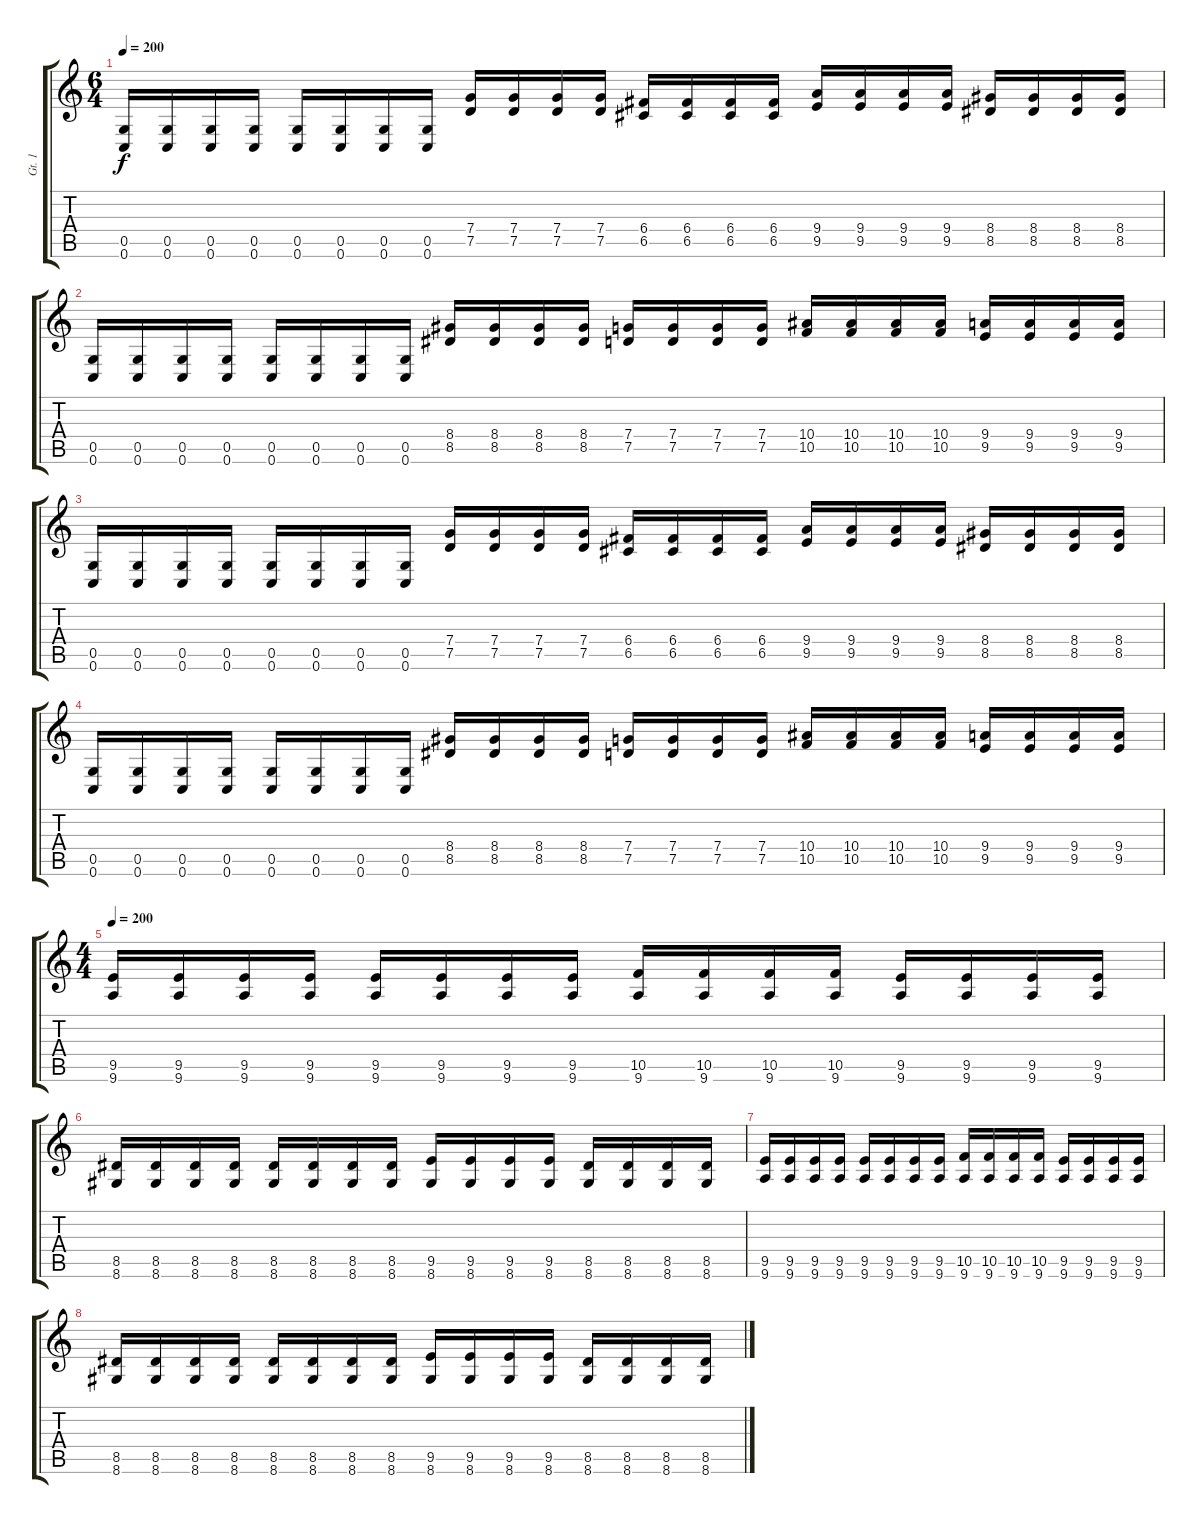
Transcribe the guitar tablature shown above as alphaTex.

\track ("Gt. 1" "Gt. 1") {instrument overdrivenguitar}
\staff {score tabs}
\tuning (D4 A3 F3 C3 G2 C2) {hide}
\ts (6 4)
\tempo 200
\clef g2
\ks c
(0.5 0.6).16{dy f} (0.5 0.6).16 (0.5 0.6).16 (0.5 0.6).16 (0.5 0.6).16 (0.5 0.6).16 (0.5 0.6).16 (0.5 0.6).16 (7.4 7.5).16 (7.4 7.5).16 (7.4 7.5).16 (7.4 7.5).16 (6.4 6.5).16 (6.4 6.5).16 (6.4 6.5).16 (6.4 6.5).16 (9.4 9.5).16 (9.4 9.5).16 (9.4 9.5).16 (9.4 9.5).16 (8.4 8.5).16 (8.4 8.5).16 (8.4 8.5).16 (8.4 8.5).16 |
(0.5 0.6).16 (0.5 0.6).16 (0.5 0.6).16 (0.5 0.6).16 (0.5 0.6).16 (0.5 0.6).16 (0.5 0.6).16 (0.5 0.6).16 (8.4 8.5).16 (8.4 8.5).16 (8.4 8.5).16 (8.4 8.5).16 (7.4 7.5).16 (7.4 7.5).16 (7.4 7.5).16 (7.4 7.5).16 (10.4 10.5).16 (10.4 10.5).16 (10.4 10.5).16 (10.4 10.5).16 (9.4 9.5).16 (9.4 9.5).16 (9.4 9.5).16 (9.4 9.5).16 |
(0.5 0.6).16 (0.5 0.6).16 (0.5 0.6).16 (0.5 0.6).16 (0.5 0.6).16 (0.5 0.6).16 (0.5 0.6).16 (0.5 0.6).16 (7.4 7.5).16 (7.4 7.5).16 (7.4 7.5).16 (7.4 7.5).16 (6.4 6.5).16 (6.4 6.5).16 (6.4 6.5).16 (6.4 6.5).16 (9.4 9.5).16 (9.4 9.5).16 (9.4 9.5).16 (9.4 9.5).16 (8.4 8.5).16 (8.4 8.5).16 (8.4 8.5).16 (8.4 8.5).16 |
(0.5 0.6).16 (0.5 0.6).16 (0.5 0.6).16 (0.5 0.6).16 (0.5 0.6).16 (0.5 0.6).16 (0.5 0.6).16 (0.5 0.6).16 (8.4 8.5).16 (8.4 8.5).16 (8.4 8.5).16 (8.4 8.5).16 (7.4 7.5).16 (7.4 7.5).16 (7.4 7.5).16 (7.4 7.5).16 (10.4 10.5).16 (10.4 10.5).16 (10.4 10.5).16 (10.4 10.5).16 (9.4 9.5).16 (9.4 9.5).16 (9.4 9.5).16 (9.4 9.5).16 |
\ts (4 4)
\tempo 200
(9.5 9.6).16 (9.5 9.6).16 (9.5 9.6).16 (9.5 9.6).16 (9.5 9.6).16 (9.5 9.6).16 (9.5 9.6).16 (9.5 9.6).16 (10.5 9.6).16 (10.5 9.6).16 (10.5 9.6).16 (10.5 9.6).16 (9.5 9.6).16 (9.5 9.6).16 (9.5 9.6).16 (9.5 9.6).16 |
(8.5 8.6).16 (8.5 8.6).16 (8.5 8.6).16 (8.5 8.6).16 (8.5 8.6).16 (8.5 8.6).16 (8.5 8.6).16 (8.5 8.6).16 (9.5 8.6).16 (9.5 8.6).16 (9.5 8.6).16 (9.5 8.6).16 (8.5 8.6).16 (8.5 8.6).16 (8.5 8.6).16 (8.5 8.6).16 |
(9.5 9.6).16 (9.5 9.6).16 (9.5 9.6).16 (9.5 9.6).16 (9.5 9.6).16 (9.5 9.6).16 (9.5 9.6).16 (9.5 9.6).16 (10.5 9.6).16 (10.5 9.6).16 (10.5 9.6).16 (10.5 9.6).16 (9.5 9.6).16 (9.5 9.6).16 (9.5 9.6).16 (9.5 9.6).16 |
(8.5 8.6).16 (8.5 8.6).16 (8.5 8.6).16 (8.5 8.6).16 (8.5 8.6).16 (8.5 8.6).16 (8.5 8.6).16 (8.5 8.6).16 (9.5 8.6).16 (9.5 8.6).16 (9.5 8.6).16 (9.5 8.6).16 (8.5 8.6).16 (8.5 8.6).16 (8.5 8.6).16 (8.5 8.6).16
